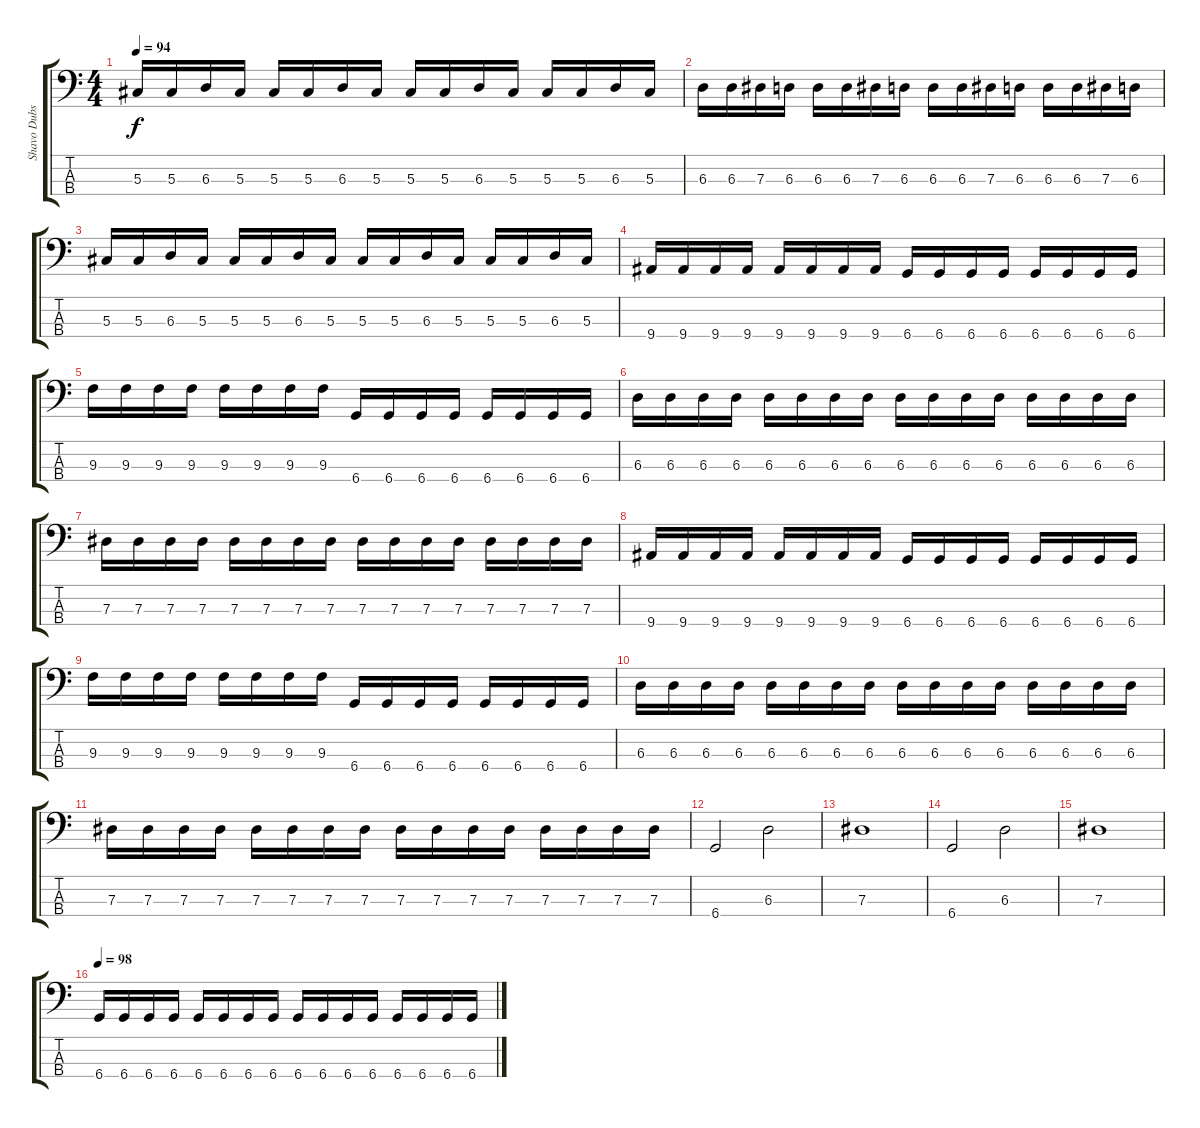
\track ("Shavo Dubs" "Shavo Dubs") {instrument electricbassfinger}
\staff {score tabs}
\tuning (Gb2 Db2 Ab1 Db1) {hide}
\ts (4 4)
\tempo 94
\clef f4
\ks c
5.3.16{dy f} 5.3.16 6.3.16 5.3.16 5.3.16 5.3.16 6.3.16 5.3.16 5.3.16 5.3.16 6.3.16 5.3.16 5.3.16 5.3.16 6.3.16 5.3.16 |
6.3.16 6.3.16 7.3.16 6.3.16 6.3.16 6.3.16 7.3.16 6.3.16 6.3.16 6.3.16 7.3.16 6.3.16 6.3.16 6.3.16 7.3.16 6.3.16 |
5.3.16 5.3.16 6.3.16 5.3.16 5.3.16 5.3.16 6.3.16 5.3.16 5.3.16 5.3.16 6.3.16 5.3.16 5.3.16 5.3.16 6.3.16 5.3.16 |
9.4.16 9.4.16 9.4.16 9.4.16 9.4.16 9.4.16 9.4.16 9.4.16 6.4.16 6.4.16 6.4.16 6.4.16 6.4.16 6.4.16 6.4.16 6.4.16 |
9.3.16 9.3.16 9.3.16 9.3.16 9.3.16 9.3.16 9.3.16 9.3.16 6.4.16 6.4.16 6.4.16 6.4.16 6.4.16 6.4.16 6.4.16 6.4.16 |
6.3.16 6.3.16 6.3.16 6.3.16 6.3.16 6.3.16 6.3.16 6.3.16 6.3.16 6.3.16 6.3.16 6.3.16 6.3.16 6.3.16 6.3.16 6.3.16 |
7.3.16 7.3.16 7.3.16 7.3.16 7.3.16 7.3.16 7.3.16 7.3.16 7.3.16 7.3.16 7.3.16 7.3.16 7.3.16 7.3.16 7.3.16 7.3.16 |
9.4.16 9.4.16 9.4.16 9.4.16 9.4.16 9.4.16 9.4.16 9.4.16 6.4.16 6.4.16 6.4.16 6.4.16 6.4.16 6.4.16 6.4.16 6.4.16 |
9.3.16 9.3.16 9.3.16 9.3.16 9.3.16 9.3.16 9.3.16 9.3.16 6.4.16 6.4.16 6.4.16 6.4.16 6.4.16 6.4.16 6.4.16 6.4.16 |
6.3.16 6.3.16 6.3.16 6.3.16 6.3.16 6.3.16 6.3.16 6.3.16 6.3.16 6.3.16 6.3.16 6.3.16 6.3.16 6.3.16 6.3.16 6.3.16 |
7.3.16 7.3.16 7.3.16 7.3.16 7.3.16 7.3.16 7.3.16 7.3.16 7.3.16 7.3.16 7.3.16 7.3.16 7.3.16 7.3.16 7.3.16 7.3.16 |
6.4.2 6.3.2 |
7.3.1 |
6.4.2 6.3.2 |
7.3.1 |
\tempo 98
6.4.16 6.4.16 6.4.16 6.4.16 6.4.16 6.4.16 6.4.16 6.4.16 6.4.16 6.4.16 6.4.16 6.4.16 6.4.16 6.4.16 6.4.16 6.4.16
